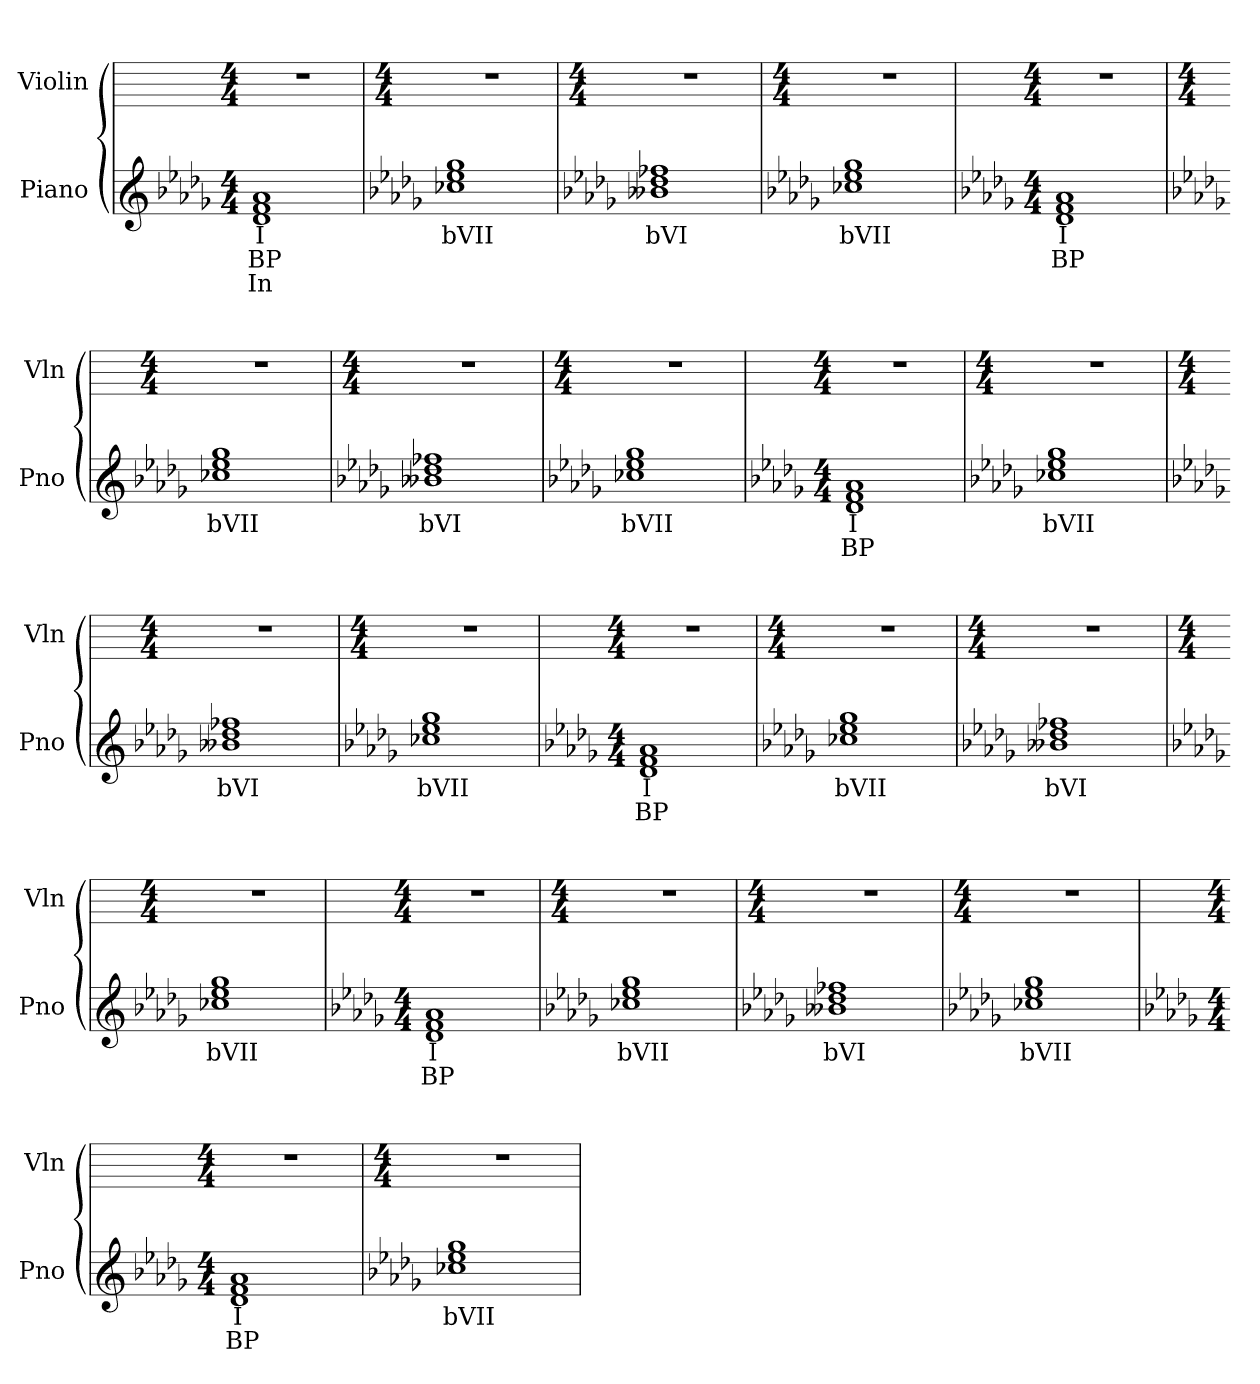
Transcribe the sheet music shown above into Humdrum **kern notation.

**kern	**text	**text	**text	**kern
*part2	*part2	*part2	*part2	*part1
*staff2	*staff2	*staff2	*staff2	*staff1
*I"Piano	*	*	*	*I"Violin
*I'Pno	*	*	*	*I'Vln
*k[b-e-a-d-g-]	*	*	*	*
*D-:	*	*	*	*
*M4/4	*	*	*	*M4/4
=	=	=	=	=
1d- 1f 1a-	I	BP	In	1r
=	=	=	=	=
*k[b-e-a-d-g-]	*	*	*	*
*D-:	*	*	*	*
*	*	*	*	*M4/4
1cc-X 1ee- 1gg-	bVII	.	.	1r
=	=	=	=	=
*k[b-e-a-d-g-]	*	*	*	*
*D-:	*	*	*	*
*	*	*	*	*M4/4
1b--X 1dd- 1ff-X	bVI	.	.	1r
=	=	=	=	=
*k[b-e-a-d-g-]	*	*	*	*
*D-:	*	*	*	*
*	*	*	*	*M4/4
1cc-X 1ee- 1gg-	bVII	.	.	1r
=	=	=	=	=
*k[b-e-a-d-g-]	*	*	*	*
*D-:	*	*	*	*
*M4/4	*	*	*	*M4/4
1d- 1f 1a-	I	BP	.	1r
=	=	=	=	=
*k[b-e-a-d-g-]	*	*	*	*
*D-:	*	*	*	*
*	*	*	*	*M4/4
1cc-X 1ee- 1gg-	bVII	.	.	1r
=	=	=	=	=
*k[b-e-a-d-g-]	*	*	*	*
*D-:	*	*	*	*
*	*	*	*	*M4/4
1b--X 1dd- 1ff-X	bVI	.	.	1r
=	=	=	=	=
*k[b-e-a-d-g-]	*	*	*	*
*D-:	*	*	*	*
*	*	*	*	*M4/4
1cc-X 1ee- 1gg-	bVII	.	.	1r
=	=	=	=	=
*k[b-e-a-d-g-]	*	*	*	*
*D-:	*	*	*	*
*M4/4	*	*	*	*M4/4
1d- 1f 1a-	I	BP	.	1r
=	=	=	=	=
*k[b-e-a-d-g-]	*	*	*	*
*D-:	*	*	*	*
*	*	*	*	*M4/4
1cc-X 1ee- 1gg-	bVII	.	.	1r
=	=	=	=	=
*k[b-e-a-d-g-]	*	*	*	*
*D-:	*	*	*	*
*	*	*	*	*M4/4
1b--X 1dd- 1ff-X	bVI	.	.	1r
=	=	=	=	=
*k[b-e-a-d-g-]	*	*	*	*
*D-:	*	*	*	*
*	*	*	*	*M4/4
1cc-X 1ee- 1gg-	bVII	.	.	1r
=	=	=	=	=
*k[b-e-a-d-g-]	*	*	*	*
*D-:	*	*	*	*
*M4/4	*	*	*	*M4/4
1d- 1f 1a-	I	BP	.	1r
=	=	=	=	=
*k[b-e-a-d-g-]	*	*	*	*
*D-:	*	*	*	*
*	*	*	*	*M4/4
1cc-X 1ee- 1gg-	bVII	.	.	1r
=	=	=	=	=
*k[b-e-a-d-g-]	*	*	*	*
*D-:	*	*	*	*
*	*	*	*	*M4/4
1b--X 1dd- 1ff-X	bVI	.	.	1r
=	=	=	=	=
*k[b-e-a-d-g-]	*	*	*	*
*D-:	*	*	*	*
*	*	*	*	*M4/4
1cc-X 1ee- 1gg-	bVII	.	.	1r
=	=	=	=	=
*k[b-e-a-d-g-]	*	*	*	*
*D-:	*	*	*	*
*M4/4	*	*	*	*M4/4
1d- 1f 1a-	I	BP	.	1r
=	=	=	=	=
*k[b-e-a-d-g-]	*	*	*	*
*D-:	*	*	*	*
*	*	*	*	*M4/4
1cc-X 1ee- 1gg-	bVII	.	.	1r
=	=	=	=	=
*k[b-e-a-d-g-]	*	*	*	*
*D-:	*	*	*	*
*	*	*	*	*M4/4
1b--X 1dd- 1ff-X	bVI	.	.	1r
=	=	=	=	=
*k[b-e-a-d-g-]	*	*	*	*
*D-:	*	*	*	*
*	*	*	*	*M4/4
1cc-X 1ee- 1gg-	bVII	.	.	1r
=	=	=	=	=
*k[b-e-a-d-g-]	*	*	*	*
*D-:	*	*	*	*
*M4/4	*	*	*	*M4/4
1d- 1f 1a-	I	BP	.	1r
=	=	=	=	=
*k[b-e-a-d-g-]	*	*	*	*
*D-:	*	*	*	*
*	*	*	*	*M4/4
1cc-X 1ee- 1gg-	bVII	.	.	1r
=	=	=	=	=
*-	*-	*-	*-	*-
